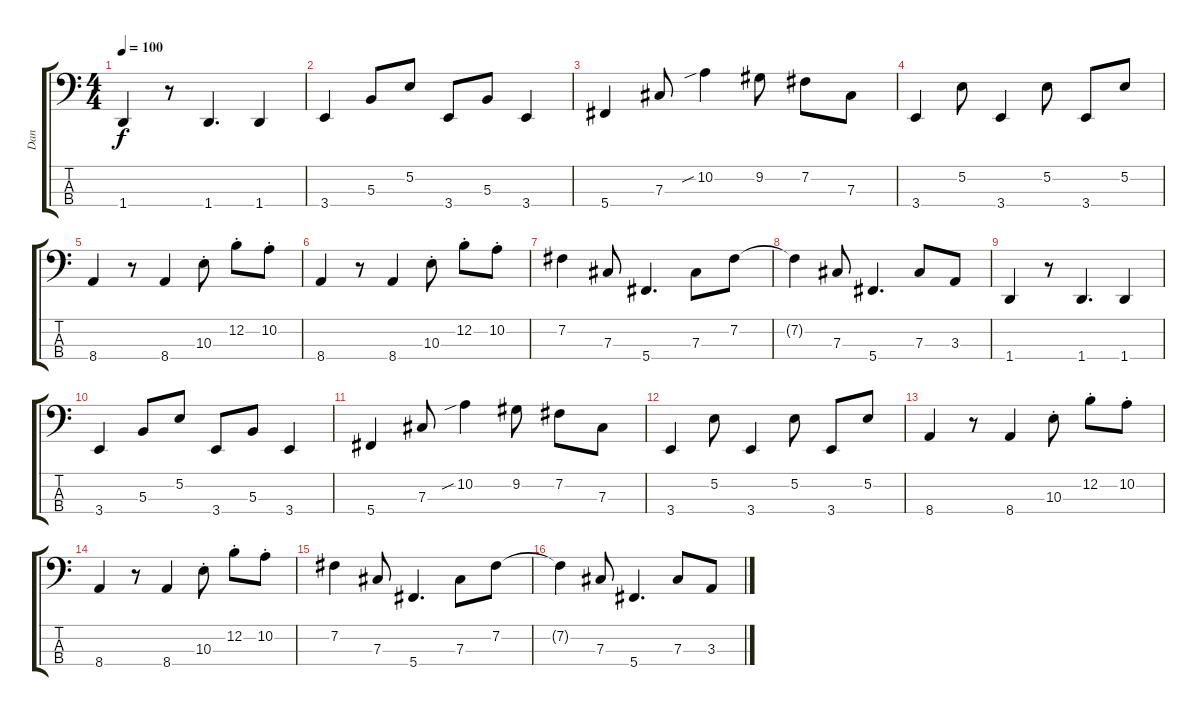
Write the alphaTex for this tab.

\track ("Dan" "Dan") {instrument electricbassfinger}
\staff {score tabs}
\tuning (E2 B1 Gb1 Db1) {hide}
\ts (4 4)
\tempo 100
\clef f4
\ks c
1.4.4{dy f} r.8 1.4.4{d} 1.4.4 |
3.4.4 5.3.8 5.2.8 3.4.8 5.3.8 3.4.4 |
5.4.4 7.3.8 10.2{sib}.4 9.2.8 7.2.8 7.3.8 |
3.4.4 5.2.8 3.4.4 5.2.8 3.4.8 5.2.8 |
8.4.4 r.8 8.4.4 10.3{st}.8 12.2{st}.8 10.2{st}.8 |
8.4.4 r.8 8.4.4 10.3{st}.8 12.2{st}.8 10.2{st}.8 |
7.2.4 7.3.8 5.4.4{d} 7.3.8 7.2.8 |
7.2{t}.4 7.3.8 5.4.4{d} 7.3.8 3.3.8 |
1.4.4 r.8 1.4.4{d} 1.4.4 |
3.4.4 5.3.8 5.2.8 3.4.8 5.3.8 3.4.4 |
5.4.4 7.3.8 10.2{sib}.4 9.2.8 7.2.8 7.3.8 |
3.4.4 5.2.8 3.4.4 5.2.8 3.4.8 5.2.8 |
8.4.4 r.8 8.4.4 10.3{st}.8 12.2{st}.8 10.2{st}.8 |
8.4.4 r.8 8.4.4 10.3{st}.8 12.2{st}.8 10.2{st}.8 |
7.2.4 7.3.8 5.4.4{d} 7.3.8 7.2.8 |
7.2{t}.4 7.3.8 5.4.4{d} 7.3.8 3.3.8
